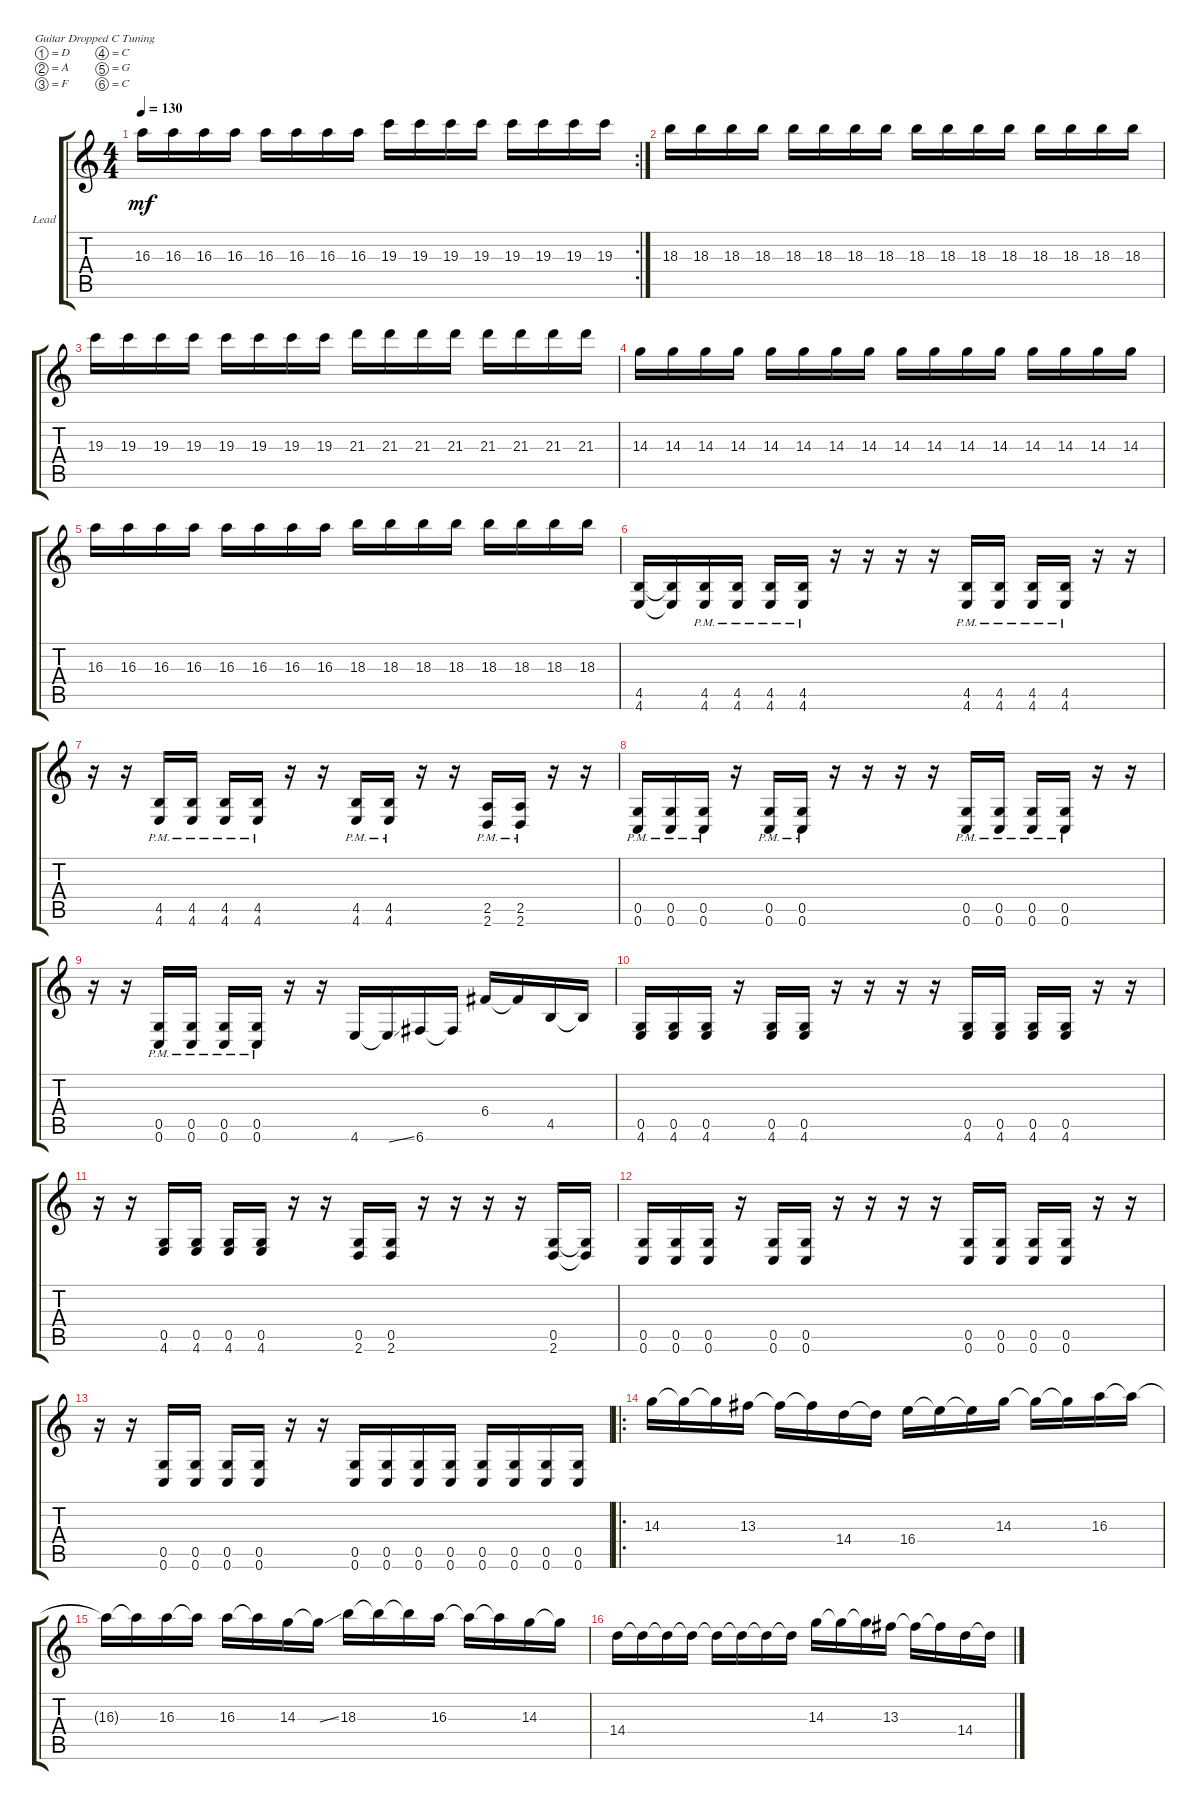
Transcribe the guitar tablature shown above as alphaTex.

\defaultSystemsLayout 4
\bracketExtendMode groupsimilarinstruments
\firstSystemTrackNameOrientation horizontal
\otherSystemsTrackNameOrientation horizontal
\track ("Lead Guitar" "Lead") {instrument distortionguitar}
\staff {score tabs}
\tuning (D4 A3 F3 C3 G2 C2)
\rc 2
\ts (4 4)
\tempo 130
\clef g2
\ks c
16.3.16{dy mf} 16.3.16 16.3.16 16.3.16 16.3.16 16.3.16 16.3.16 16.3.16 19.3.16 19.3.16 19.3.16 19.3.16 19.3.16 19.3.16 19.3.16 19.3.16 |
18.3.16 18.3.16 18.3.16 18.3.16 18.3.16 18.3.16 18.3.16 18.3.16 18.3.16 18.3.16 18.3.16 18.3.16 18.3.16 18.3.16 18.3.16 18.3.16 |
19.3.16 19.3.16 19.3.16 19.3.16 19.3.16 19.3.16 19.3.16 19.3.16 21.3.16 21.3.16 21.3.16 21.3.16 21.3.16 21.3.16 21.3.16 21.3.16 |
14.3.16 14.3.16 14.3.16 14.3.16 14.3.16 14.3.16 14.3.16 14.3.16 14.3.16 14.3.16 14.3.16 14.3.16 14.3.16 14.3.16 14.3.16 14.3.16 |
16.3.16 16.3.16 16.3.16 16.3.16 16.3.16 16.3.16 16.3.16 16.3.16 18.3.16 18.3.16 18.3.16 18.3.16 18.3.16 18.3.16 18.3.16 18.3.16 |
(4.6 4.5).16 (4.5{t} 4.6{t}).16 (4.6{pm} 4.5{pm}).16 (4.5{pm} 4.6{pm}).16 (4.6{pm} 4.5{pm}).16 (4.5{pm} 4.6{pm}).16 r.16 r.16 r.16 r.16 (4.6{pm} 4.5{pm}).16 (4.5{pm} 4.6{pm}).16 (4.6{pm} 4.5{pm}).16 (4.5{pm} 4.6{pm}).16 r.16 r.16 |
r.16 r.16 (4.6{pm} 4.5{pm}).16 (4.5{pm} 4.6{pm}).16 (4.6{pm} 4.5{pm}).16 (4.5{pm} 4.6{pm}).16 r.16 r.16 (4.6{pm} 4.5{pm}).16 (4.5{pm} 4.6{pm}).16 r.16 r.16 (2.6{pm} 2.5{pm}).16 (2.5{pm} 2.6{pm}).16 r.16 r.16 |
(0.6{pm} 0.5{pm}).16 (0.5{pm} 0.6{pm}).16 (0.6{pm} 0.5{pm}).16 r.16 (0.6{pm} 0.5{pm}).16 (0.5{pm} 0.6{pm}).16 r.16 r.16 r.16 r.16 (0.6{pm} 0.5{pm}).16 (0.5{pm} 0.6{pm}).16 (0.6{pm} 0.5{pm}).16 (0.5{pm} 0.6{pm}).16 r.16 r.16 |
r.16 r.16 (0.6{pm} 0.5{pm}).16 (0.6{pm} 0.5{pm}).16 (0.6{pm} 0.5{pm}).16 (0.6{pm} 0.5{pm}).16 r.16 r.16 4.6.16 4.6{ss t}.16 6.6.16 6.6{t}.16 6.4.16 6.4{t}.16 4.5.16 4.5{t}.16 |
(4.6 0.5).16 (4.6 0.5).16 (4.6 0.5).16 r.16 (4.6 0.5).16 (4.6 0.5).16 r.16 r.16 r.16 r.16 (4.6 0.5).16 (4.6 0.5).16 (4.6 0.5).16 (4.6 0.5).16 r.16 r.16 |
r.16 r.16 (4.6 0.5).16 (4.6 0.5).16 (4.6 0.5).16 (4.6 0.5).16 r.16 r.16 (2.6 0.5).16 (2.6 0.5).16 r.16 r.16 r.16 r.16 (2.6 0.5).16 (2.6{t} 0.5{t}).16 |
(0.6 0.5).16 (0.6 0.5).16 (0.5 0.6).16 r.16 (0.5 0.6).16 (0.6 0.5).16 r.16 r.16 r.16 r.16 (0.5 0.6).16 (0.6 0.5).16 (0.6 0.5).16 (0.6 0.5).16 r.16 r.16 |
r.16 r.16 (0.6 0.5).16 (0.6 0.5).16 (0.6 0.5).16 (0.6 0.5).16 r.16 r.16 (0.5 0.6).16 (0.6 0.5).16 (0.6 0.5).16 (0.5 0.6).16 (0.6 0.5).16 (0.5 0.6).16 (0.6 0.5).16 (0.5 0.6).16 |
\ro
14.3.16 14.3{t}.16 14.3{t}.16 13.3.16 13.3{t}.16 13.3{t}.16 14.4.16 14.4{t}.16 16.4.16 16.4{t}.16 16.4{t}.16 14.3.16 14.3{t}.16 14.3{t}.16 16.3.16 16.3{t}.16 |
16.3{t}.16 16.3{t}.16 16.3.16 16.3{t}.16 16.3.16 16.3{t}.16 14.3.16 14.3{ss t}.16 18.3.16 18.3{t}.16 18.3{t}.16 16.3.16 16.3{t}.16 16.3{t}.16 14.3.16 14.3{t}.16 |
14.4.16 14.4{t}.16 14.4{t}.16 14.4{t}.16 14.4{t}.16 14.4{t}.16 14.4{t}.16 14.4{t}.16 14.3.16 14.3{t}.16 14.3{t}.16 13.3.16 13.3{t}.16 13.3{t}.16 14.4.16 14.4{t}.16
